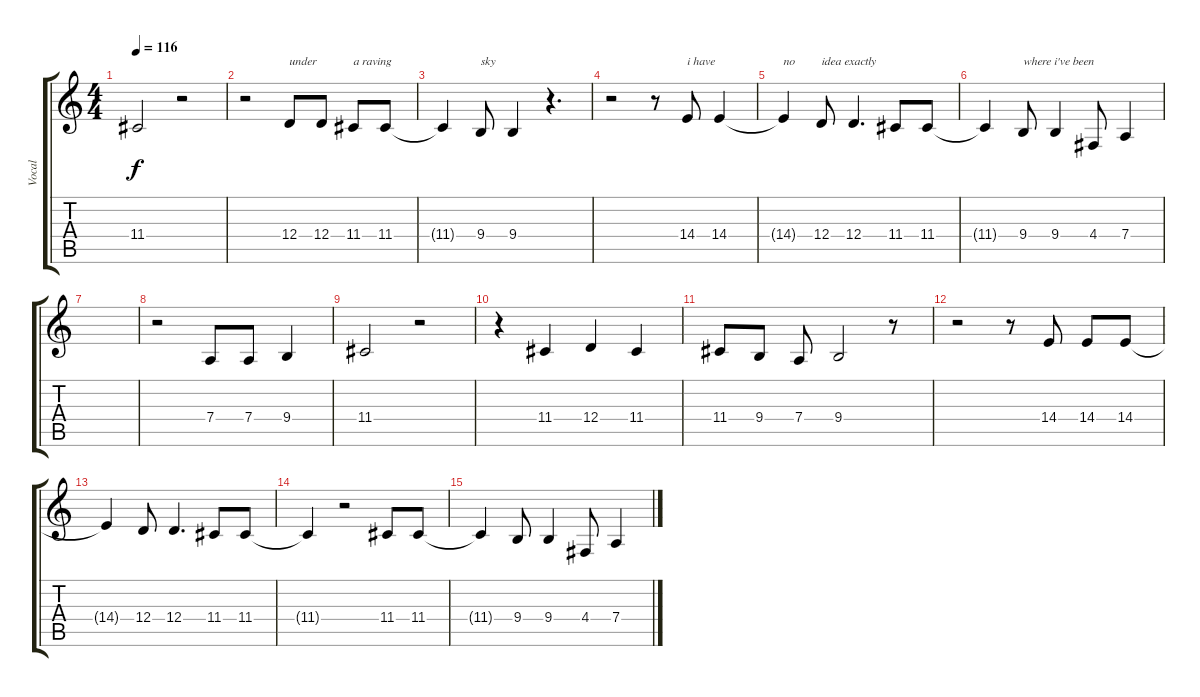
\track ("Vocal" "Vocal") {instrument baritonesax}
\staff {score tabs}
\tuning (E4 B3 G3 D3 A2 E2) {hide}
\ts (4 4)
\tempo 116
\clef g2
\ks c
11.4.2{dy f} r.2 |
r.2 12.4.8{txt "under"} 12.4.8 11.4.8{txt "a raving"} 11.4.8 |
11.4{t}.4 9.4.8{txt "sky"} 9.4.4 r.4{d} |
r.2 r.8 14.4.8{txt "i have"} 14.4.4 |
14.4{t}.4{txt "no"} 12.4.8{txt "idea exactly"} 12.4.4{d} 11.4.8 11.4.8 |
11.4{t}.4 9.4.8{txt "where i've been"} 9.4.4 4.4.8 7.4.4 |
|
r.2 7.4.8 7.4.8 9.4.4 |
11.4.2 r.2 |
r.4 11.4.4 12.4.4 11.4.4 |
11.4.8 9.4.8 7.4.8 9.4.2 r.8 |
r.2 r.8 14.4.8 14.4.8 14.4.8 |
14.4{t}.4 12.4.8 12.4.4{d} 11.4.8 11.4.8 |
11.4{t}.4 r.2 11.4.8 11.4.8 |
11.4{t}.4 9.4.8 9.4.4 4.4.8 7.4.4
